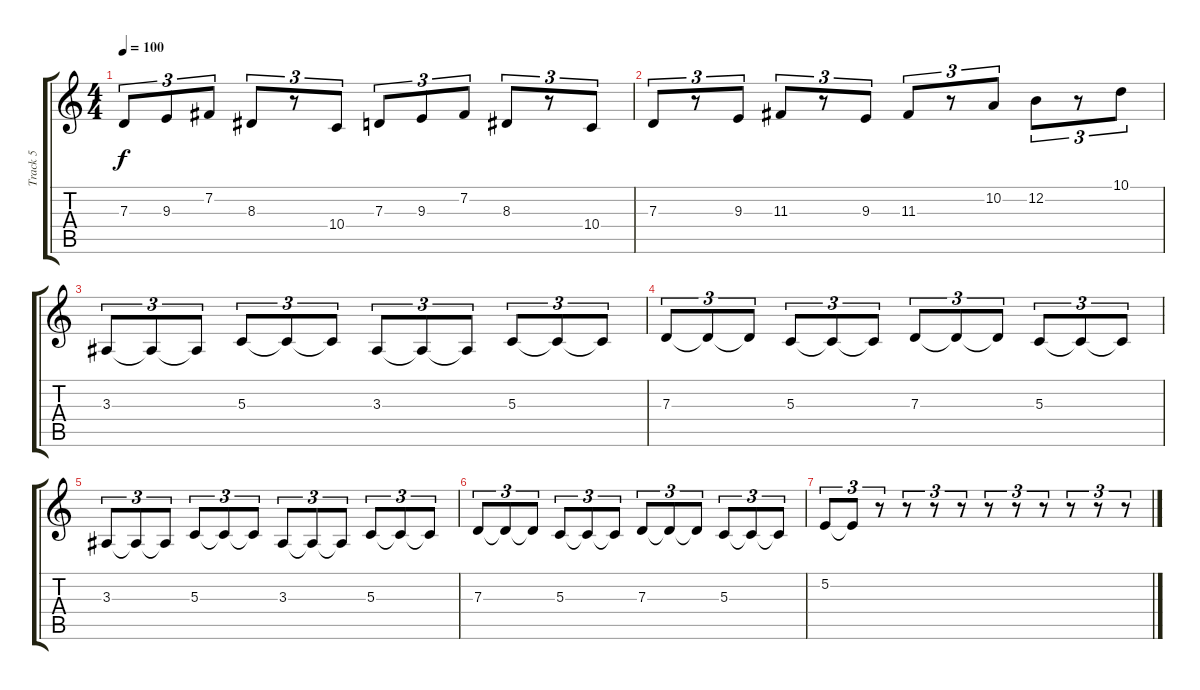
\track ("Track 5" "Track 5") {instrument stringensemble1}
\staff {score tabs}
\tuning (E4 B3 G3 D3 A2 E2) {hide}
\ts (4 4)
\tempo 100
\clef g2
\ks c
7.3.8{tu (3 2) dy f} 9.3.8{tu (3 2)} 7.2.8{tu (3 2)} 8.3.8{tu (3 2)} r.8{tu (3 2)} 10.4.8{tu (3 2)} 7.3.8{tu (3 2)} 9.3.8{tu (3 2)} 7.2.8{tu (3 2)} 8.3.8{tu (3 2)} r.8{tu (3 2)} 10.4.8{tu (3 2)} |
7.3.8{tu (3 2)} r.8{tu (3 2)} 9.3.8{tu (3 2)} 11.3.8{tu (3 2)} r.8{tu (3 2)} 9.3.8{tu (3 2)} 11.3.8{tu (3 2)} r.8{tu (3 2)} 10.2.8{tu (3 2)} 12.2.8{tu (3 2)} r.8{tu (3 2)} 10.1.8{tu (3 2)} |
3.3.8{tu (3 2)} 3.3{t}.8{tu (3 2)} 3.3{t}.8{tu (3 2)} 5.3.8{tu (3 2)} 5.3{t}.8{tu (3 2)} 5.3{t}.8{tu (3 2)} 3.3.8{tu (3 2)} 3.3{t}.8{tu (3 2)} 3.3{t}.8{tu (3 2)} 5.3.8{tu (3 2)} 5.3{t}.8{tu (3 2)} 5.3{t}.8{tu (3 2)} |
7.3.8{tu (3 2)} 7.3{t}.8{tu (3 2)} 7.3{t}.8{tu (3 2)} 5.3.8{tu (3 2)} 5.3{t}.8{tu (3 2)} 5.3{t}.8{tu (3 2)} 7.3.8{tu (3 2)} 7.3{t}.8{tu (3 2)} 7.3{t}.8{tu (3 2)} 5.3.8{tu (3 2)} 5.3{t}.8{tu (3 2)} 5.3{t}.8{tu (3 2)} |
3.3.8{tu (3 2)} 3.3{t}.8{tu (3 2)} 3.3{t}.8{tu (3 2)} 5.3.8{tu (3 2)} 5.3{t}.8{tu (3 2)} 5.3{t}.8{tu (3 2)} 3.3.8{tu (3 2)} 3.3{t}.8{tu (3 2)} 3.3{t}.8{tu (3 2)} 5.3.8{tu (3 2)} 5.3{t}.8{tu (3 2)} 5.3{t}.8{tu (3 2)} |
7.3.8{tu (3 2)} 7.3{t}.8{tu (3 2)} 7.3{t}.8{tu (3 2)} 5.3.8{tu (3 2)} 5.3{t}.8{tu (3 2)} 5.3{t}.8{tu (3 2)} 7.3.8{tu (3 2)} 7.3{t}.8{tu (3 2)} 7.3{t}.8{tu (3 2)} 5.3.8{tu (3 2)} 5.3{t}.8{tu (3 2)} 5.3{t}.8{tu (3 2)} |
5.2.8{tu (3 2)} 5.2{t}.8{tu (3 2)} r.8{tu (3 2)} r.8{tu (3 2)} r.8{tu (3 2)} r.8{tu (3 2)} r.8{tu (3 2)} r.8{tu (3 2)} r.8{tu (3 2)} r.8{tu (3 2)} r.8{tu (3 2)} r.8{tu (3 2)}
